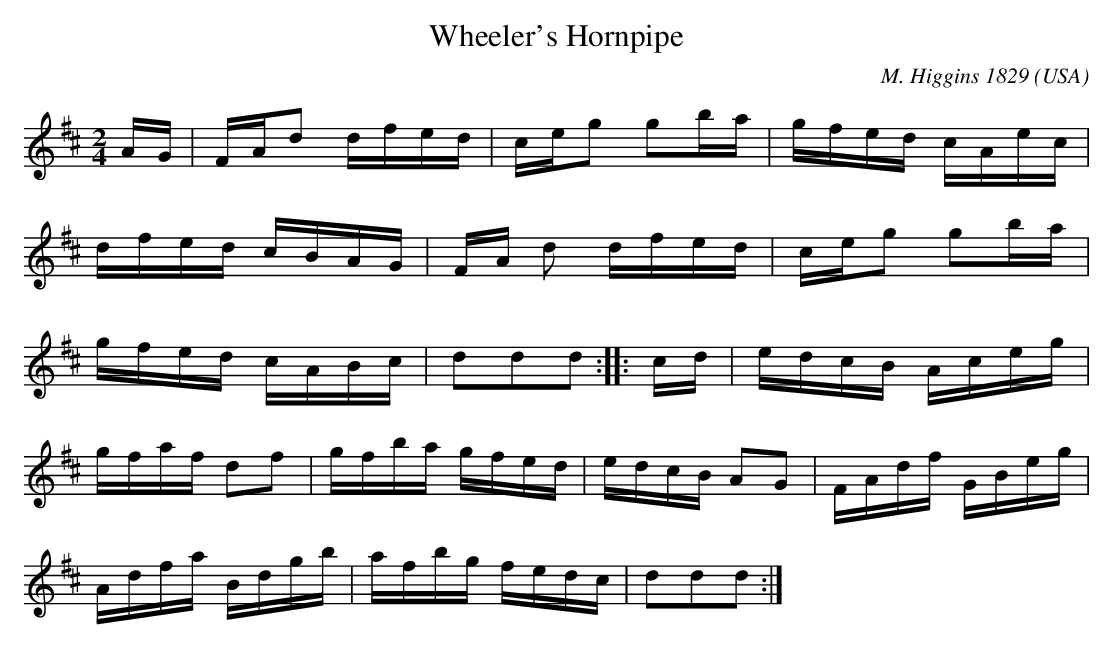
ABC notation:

X:1
T:Wheeler's Hornpipe
C:M. Higgins 1829
O:USA
L:1/16
M:2/4
K:D
AG | FAd2 dfed | ceg2 g2ba | gfed cAec |
dfed cBAG | FA d2 dfed | ceg2 g2ba |
gfed cABc | d2d2d2 :||: cd | edcB Aceg |
gfaf d2f2 | gfba gfed | edcB A2G2 | FAdf GBeg |
Adfa Bdgb | afbg fedc | d2d2d2 :|
